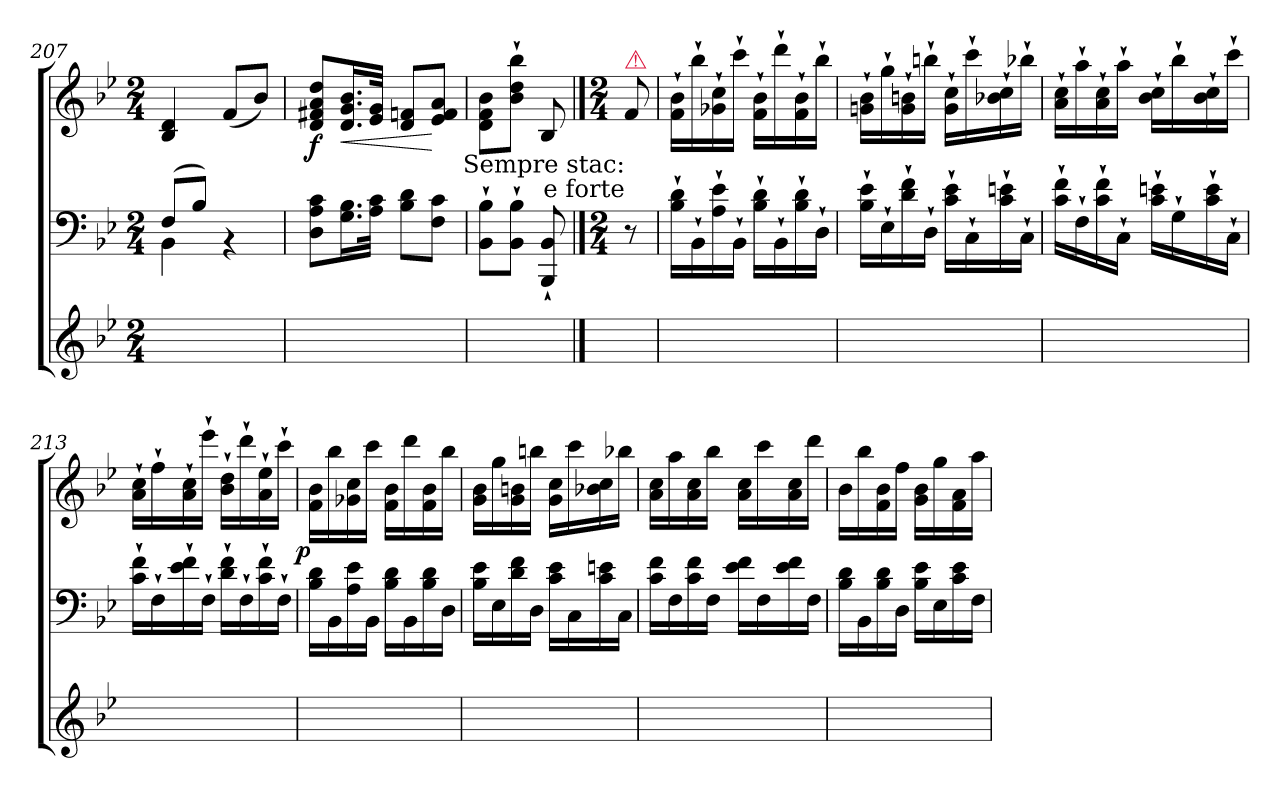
**kern	**kern	**kern	**dynam
*part2	*part1	*part1	*part1
*staff3	*staff2	*staff1	*staff1/2
*clefG2	*clefF4	*clefG2	*
*k[b-e-]	*k[b-e-]	*k[b-e-]	*
*M2/4	*M2/4	*M2/4	*
=207	=207	=207	=207
*	*^	*	*
2ryy	(<8F!L	4BB-!	4B-! 4d!	.
.	8B-!J)	.	.	.
.	4ryy	4rBB	(<8f!L	.
.	.	.	8b-!J)	.
*	*v	*v	*	*
=208	=208	=208	=208
!	!	!	!LO:DY:b
2ryy	8D!\ 8A!\ 8c!\L	8d! 8f#X! 8a! 8dd!L	f
!	!	!	!LO:HP:b
.	16.G!\ 16.B-!\L	16.d! 16.g! 16.b-!L	<
.	32A!\ 32c!\JJk	32e-! 32g!JJk	.
.	8B-!\ 8d!\L	8d! 8fn!L	.
.	8F!\ 8c!\J	8e-! 8f! 8a!J	[
=209	=209	=209	=209
4.ryy	8BB-!`\ 8B-!`\L	8d!\ 8f!\ 8b-!\L	.
.	8BB-!`\ 8B-!`\J	8b-!`\ 8dd!`\ 8bb-!`\J	.
.	8BBB-!` 8BB-!`	8B-!	.
==	==	==	==
*	*M2/4	*M2/4	*
*	*	*MM92	*
!	!	!LO:TX:b:rj:t=Sempre stac&colon;	!
!	!	!LO:TX:b:rj:t=e forte	!
!	!	!LO:TX:a:color=crimson:t=⚠	!
8ryy	8r	8f	.
=210	=210	=210	=210
2ryy	16B-` 16d`LL	16f` 16b-`LL	.
.	16BB-`	16bb-`	.
.	16A` 16e-`	16g-X` 16cc`	.
.	16BB-`JJ	16ccc`JJ	.
.	16B-` 16d`LL	16f` 16b-`LL	.
.	16BB-`	16ddd`	.
.	16B-` 16d`	16f` 16b-`	.
.	16D`JJ	16bb-`JJ	.
=211	=211	=211	=211
2ryy	16B-` 16e-`LL	16gn` 16b-`LL	.
.	16E-`	16gg`	.
.	16d` 16f`	16g` 16bn`	.
.	16D`JJ	16bbn`JJ	.
.	16c` 16e-`LL	16g` 16cc`LL	.
.	16C`	16ccc`	.
.	16c` 16en`	16b-X` 16cc`	.
.	16C`JJ	16bb-X`JJ	.
=212	=212	=212	=212
2ryy	16c` 16f`LL	16a` 16cc`LL	.
.	16F`	16aa`	.
.	16c` 16f`	16a` 16cc`	.
.	16C`JJ	16aa`JJ	.
.	16c` 16en`LL	16b-` 16cc`LL	.
.	16G`	16bb-`	.
.	16c` 16e`	16b-` 16cc`	.
.	16C`JJ	16ccc`JJ	.
=213	=213	=213	=213
2ryy	16c` 16f`LL	16a` 16cc`LL	.
.	16F`	16ff`	.
.	16e-` 16f`	16a` 16cc`	.
.	16F`JJ	16eee-`JJ	.
.	16d` 16f`LL	16b-` 16dd`LL	.
.	16F`	16ddd`	.
.	16c` 16f`	16a` 16ee-`	.
.	16F`JJ	16ccc`JJ	.
=214	=214	=214	=214
!	!	!	!LO:DY:b:rj
2ryy	16B- 16dLL	16f 16b-LL	p
.	16BB-	16bb-	.
.	16A 16e-	16g-X 16cc	.
.	16BB-JJ	16cccJJ	.
.	16B- 16dLL	16f 16b-LL	.
.	16BB-	16ddd	.
.	16B- 16d	16f 16b-	.
.	16DJJ	16bb-JJ	.
=215	=215	=215	=215
2ryy	16B- 16e-LL	16g 16b-LL	.
.	16E-	16gg	.
.	16d 16f	16g 16bn	.
.	16DJJ	16bbnJJ	.
.	16c 16e-LL	16g 16ccLL	.
.	16C	16ccc	.
.	16c 16en	16b-X 16cc	.
.	16CJJ	16bb-XJJ	.
=216	=216	=216	=216
2ryy	16c 16fLL	16a 16ccLL	.
.	16F	16aa	.
.	16c 16f	16a 16cc	.
.	16FJJ	16bb-JJ	.
.	16e- 16fLL	16a 16ccLL	.
.	16F	16ccc	.
.	16e- 16f	16a 16cc	.
.	16FJJ	16dddJJ	.
=217	=217	=217	=217
2ryy	16B- 16dLL	16b-LL	.
.	16BB-	16bb-	.
.	16B- 16d	16f 16b-	.
.	16DJJ	16ffJJ	.
.	16B- 16e-LL	16g 16b-LL	.
.	16E-	16gg	.
.	16c 16e-	16f 16a	.
.	16FJJ	16aaJJ	.
=	=	=	=
*-	*-	*-	*-
